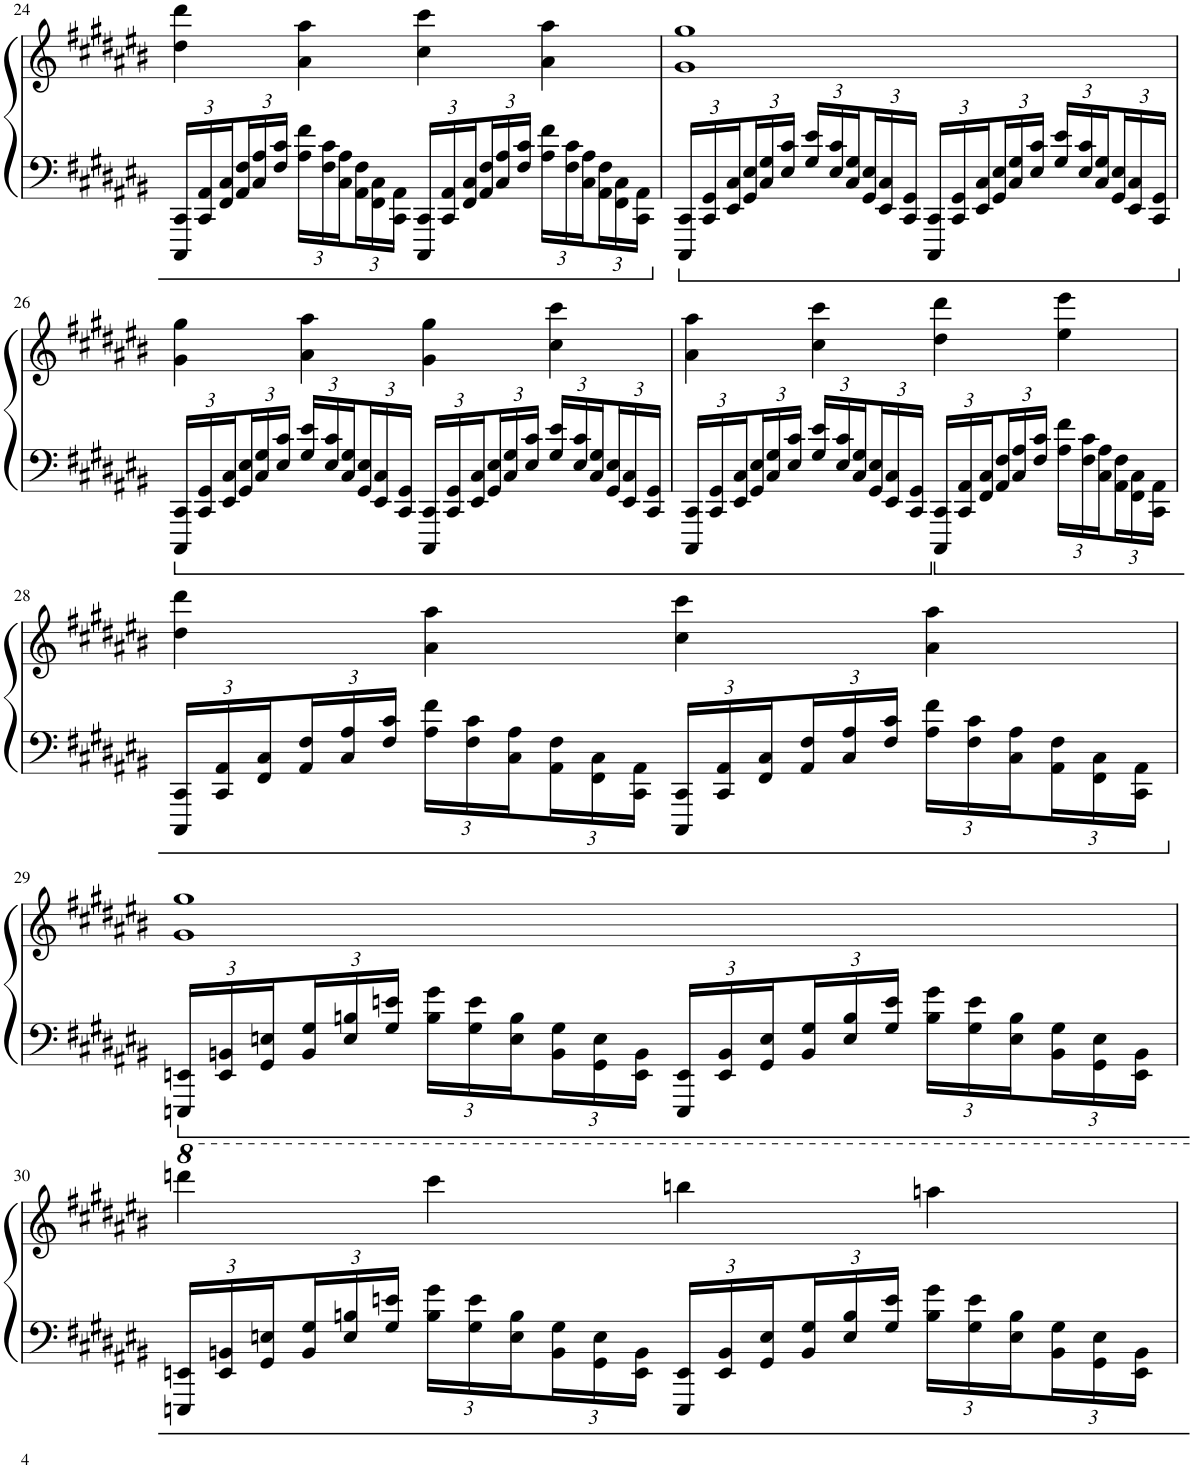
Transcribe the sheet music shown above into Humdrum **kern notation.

**kern	**kern
*part1	*part1
*staff2	*staff1
*I"Piano	*
*I'Pno.	*
!!LO:PB:g=z
*clefF4	*clefG2
*k[f#c#g#d#a#e#b#]	*k[f#c#g#d#a#e#b#]
*M4/4	*M4/4
*Xbrackettup	*
=24	=24
24CCC#/ 24CC#/LL	4dd#\ 4ddd#\
24CC#/ 24AA#/	.
24FF#/ 24C#/	.
24AA#/ 24F#/	.
24C#/ 24A#/	.
24F#/ 24c#/JJ	.
24A#\ 24f#\LL	4a#\ 4aa#\
24F#\ 24c#\	.
24C#\ 24A#\	.
24AA#\ 24F#\	.
24FF#\ 24C#\	.
24CC#\ 24AA#\JJ	.
24CCC#/ 24CC#/LL	4cc#\ 4ccc#\
24CC#/ 24AA#/	.
24FF#/ 24C#/	.
24AA#/ 24F#/	.
24C#/ 24A#/	.
24F#/ 24c#/JJ	.
24A#\ 24f#\LL	4a#\ 4aa#\
24F#\ 24c#\	.
24C#\ 24A#\	.
24AA#\ 24F#\	.
24FF#\ 24C#\	.
24CC#\ 24AA#\JJ	.
=25	=25
24CCC#/ 24CC#/LL	1g# 1gg#
24CC#/ 24GG#/	.
24EE#/ 24C#/	.
24GG#/ 24E#/	.
24C#/ 24G#/	.
24E#/ 24c#/JJ	.
24G#/ 24e#/LL	.
24E#/ 24c#/	.
24C#/ 24G#/	.
24GG#/ 24E#/	.
24EE#/ 24C#/	.
24CC#/ 24GG#/JJ	.
24CCC#/ 24CC#/LL	.
24CC#/ 24GG#/	.
24EE#/ 24C#/	.
24GG#/ 24E#/	.
24C#/ 24G#/	.
24E#/ 24c#/JJ	.
24G#/ 24e#/LL	.
24E#/ 24c#/	.
24C#/ 24G#/	.
24GG#/ 24E#/	.
24EE#/ 24C#/	.
24CC#/ 24GG#/JJ	.
!!LO:LB:g=z
=26	=26
24CCC#/ 24CC#/LL	4g#\ 4gg#\
24CC#/ 24GG#/	.
24EE#/ 24C#/	.
24GG#/ 24E#/	.
24C#/ 24G#/	.
24E#/ 24c#/JJ	.
24G#/ 24e#/LL	4a#\ 4aa#\
24E#/ 24c#/	.
24C#/ 24G#/	.
24GG#/ 24E#/	.
24EE#/ 24C#/	.
24CC#/ 24GG#/JJ	.
24CCC#/ 24CC#/LL	4g#\ 4gg#\
24CC#/ 24GG#/	.
24EE#/ 24C#/	.
24GG#/ 24E#/	.
24C#/ 24G#/	.
24E#/ 24c#/JJ	.
24G#/ 24e#/LL	4cc#\ 4ccc#\
24E#/ 24c#/	.
24C#/ 24G#/	.
24GG#/ 24E#/	.
24EE#/ 24C#/	.
24CC#/ 24GG#/JJ	.
=27	=27
24CCC#/ 24CC#/LL	4a#\ 4aa#\
24CC#/ 24GG#/	.
24EE#/ 24C#/	.
24GG#/ 24E#/	.
24C#/ 24G#/	.
24E#/ 24c#/JJ	.
24G#/ 24e#/LL	4cc#\ 4ccc#\
24E#/ 24c#/	.
24C#/ 24G#/	.
24GG#/ 24E#/	.
24EE#/ 24C#/	.
24CC#/ 24GG#/JJ	.
24CCC#/ 24CC#/LL	4dd#\ 4ddd#\
24CC#/ 24AA#/	.
24FF#/ 24C#/	.
24AA#/ 24F#/	.
24C#/ 24A#/	.
24F#/ 24c#/JJ	.
24A#\ 24f#\LL	4ee#\ 4eee#\
24F#\ 24c#\	.
24C#\ 24A#\	.
24AA#\ 24F#\	.
24FF#\ 24C#\	.
24CC#\ 24AA#\JJ	.
!!LO:LB:g=z
=28	=28
24CCC#/ 24CC#/LL	4dd#\ 4ddd#\
24CC#/ 24AA#/	.
24FF#/ 24C#/	.
24AA#/ 24F#/	.
24C#/ 24A#/	.
24F#/ 24c#/JJ	.
24A#\ 24f#\LL	4a#\ 4aa#\
24F#\ 24c#\	.
24C#\ 24A#\	.
24AA#\ 24F#\	.
24FF#\ 24C#\	.
24CC#\ 24AA#\JJ	.
24CCC#/ 24CC#/LL	4cc#\ 4ccc#\
24CC#/ 24AA#/	.
24FF#/ 24C#/	.
24AA#/ 24F#/	.
24C#/ 24A#/	.
24F#/ 24c#/JJ	.
24A#\ 24f#\LL	4a#\ 4aa#\
24F#\ 24c#\	.
24C#\ 24A#\	.
24AA#\ 24F#\	.
24FF#\ 24C#\	.
24CC#\ 24AA#\JJ	.
!!LO:LB:g=z
=29	=29
*k[f#c#g#d#a#e#b#]	*k[f#c#g#d#a#e#b#]
24EEEn/ 24EEn/LL	1g# 1gg#
24EE/ 24BBn/	.
24GG#/ 24En/	.
24BB/ 24G#/	.
24E/ 24Bn/	.
24G#/ 24en/JJ	.
24B\ 24g#\LL	.
24G#\ 24e\	.
24E\ 24B\	.
24BB\ 24G#\	.
24GG#\ 24E\	.
24EE\ 24BB\JJ	.
24EEE/ 24EE/LL	.
24EE/ 24BB/	.
24GG#/ 24E/	.
24BB/ 24G#/	.
24E/ 24B/	.
24G#/ 24e/JJ	.
24B\ 24g#\LL	.
24G#\ 24e\	.
24E\ 24B\	.
24BB\ 24G#\	.
24GG#\ 24E\	.
24EE\ 24BB\JJ	.
!!LO:LB:g=z
=30	=30
24EEEn/ 24EEn/LL	4ddddn\
24EE/ 24BBn/	.
24GG#/ 24En/	.
24BB/ 24G#/	.
24E/ 24Bn/	.
24G#/ 24en/JJ	.
24B\ 24g#\LL	4cccc#\
24G#\ 24e\	.
24E\ 24B\	.
24BB\ 24G#\	.
24GG#\ 24E\	.
24EE\ 24BB\JJ	.
24EEE/ 24EE/LL	4bbbn\
24EE/ 24BB/	.
24GG#/ 24E/	.
24BB/ 24G#/	.
24E/ 24B/	.
24G#/ 24e/JJ	.
24B\ 24g#\LL	4aaan\
24G#\ 24e\	.
24E\ 24B\	.
24BB\ 24G#\	.
24GG#\ 24E\	.
24EE\ 24BB\JJ	.
=	=
*-	*-
